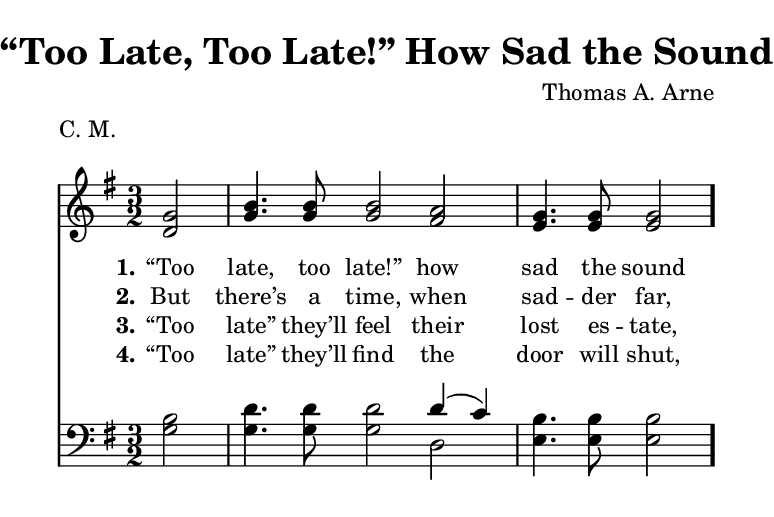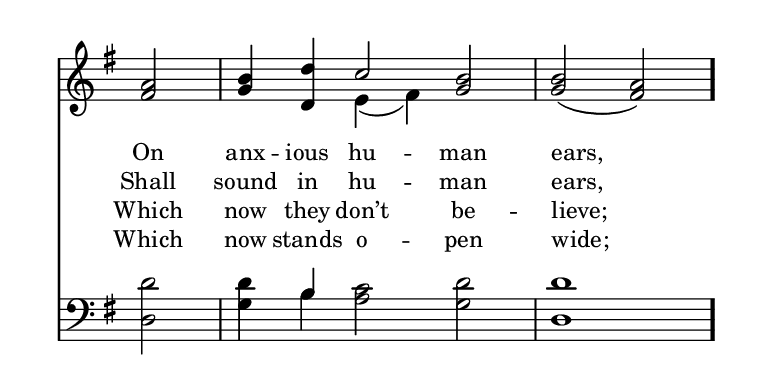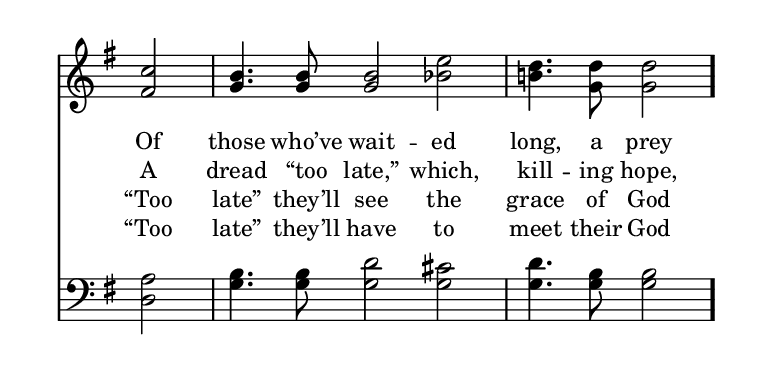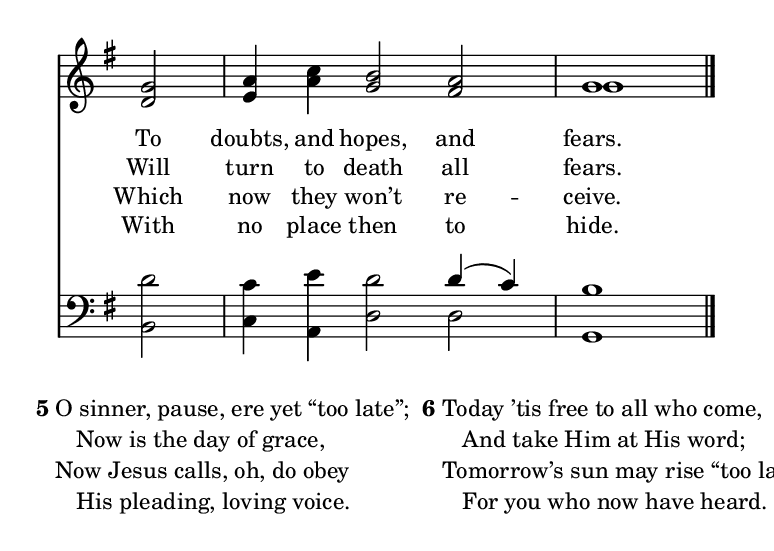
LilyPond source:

\include "common/global.ily"
\paper {
  \include "common/paper.ily"
  ragged-bottom = ##t
  page-count = 2
systems-per-page = 1

}

\header{
  %gospel
  hymnnumber = "46"
  title = "“Too Late, Too Late!” How Sad the Sound"
  tunename = "Arlington"
  meter = "C. M."
  poet = ""
  composer = "Thomas A. Arne" % see https://hymnary.org/tune/arlington_arne
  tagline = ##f
}

% for fermata in MIDI
ta = { \tempo 4=120 }
tb = { \tempo 4=60  }

patternAA = { c2 | c4. c8 c2 c2      | c4. c8 c2 }
patternAB = { c2 | c4. c8 c2 c4( c4) | c4. c8 c2 }
patternBA = { c2 | c4 c4 c2      c2      | c2( c2) }
patternBB = { c2 | c4 c4 c4( c4) c2      | c2( c2) }
patternBC = { c2 | c4 c4 c2      c2      | c1      }
patternBD = { c2 | c4 c4 c2      c4( c4) | c1      }

global = {
  \include "common/overrides.ily"
  \override Staff.TimeSignature.style = #'numbered
  \time 3/2
  \override Score.MetronomeMark.transparent = ##t % hide all fermata changes too
  \ta
  \key g \major
  \partial 2
  \autoBeamOff
}

notesSoprano = {
\global
\relative c'' {

  \changePitch \patternAA { g | b b b a | g g g }
  \changePitch \patternBA { a | b d c b | b a }
  \changePitch \patternAA { c | b b b e | d d d }
  \changePitch \patternBC { g, | a c b a | g }

  \bar "|."

}
}

notesAlto = {
\global
\relative e' {

  \changePitch \patternAA { d | g g g fis | e e e }
  \changePitch \patternBB { fis | g d e fis g | g fis }
  \changePitch \patternAA { fis | g g g bes | b! g g }
  \changePitch \patternBC { d | e a g fis | g }

}
}

notesTenor = {
\global
\relative a {

  \changePitch \patternAB { b | d d d d c | b b b }
  \changePitch \patternBC { d | d b c d | d }
  \changePitch \patternAA { a | b b d cis | d b b }
  \changePitch \patternBD { d | c e d d c | b }

}
}

notesBass = {
\global
\relative f {

  \changePitch \patternAA { g | g g g d | e e e }
  \changePitch \patternBC { d | g b a g | d }
  \changePitch \patternAA { d | g g g g | g g g }
  \changePitch \patternBC { b, | c a d d | g, }

}
}

wordsA = \lyricmode {
\set stanza = "1."

“Too late, too late!” how sad the sound \bar "."
On anx -- ious hu -- man ears, \bar "." \eogbreak
Of those who’ve wait -- ed long, a prey \bar "."
To doubts, and hopes, and fears. \bar "." \eogbreak

}

wordsB = \lyricmode {
\set stanza = "2."

But there’s a time, when sad -- der far,
Shall sound in hu -- man ears,
A dread “too late,” which, kill -- ing hope,
Will turn to death all fears.

}

wordsC = \lyricmode {
\set stanza = "3."

“Too late” they’ll feel their lost es -- tate,
Which now they don’t be -- lieve;
“Too late” they’ll see the grace of God
Which now they won’t re -- ceive.

}

wordsD = \lyricmode {
\set stanza = "4."

“Too late” they’ll find the door will shut,
Which now stands o -- pen wide;
“Too late” they’ll have to meet their God
With no place then to hide.

}

wordsE = \markuplist {

\line { O sinner, pause, ere yet “too late”; }
\line { { \hspace #2 } Now is the day of grace, }
\line { Now Jesus calls, oh, do obey }
\line { { \hspace #2 } His pleading, loving voice. }

}

wordsF = \markuplist {

\line { Today ’tis free to all who come, }
\line { { \hspace #2 } And take Him at His word; }
\line { Tomorrow’s sun may rise “too late” }
\line { { \hspace #2 } For you who now have heard. }

}

\score {
  \context ChoirStaff <<
    \context Staff = upper <<
      \set Staff.autoBeaming = ##f
      \set ChoirStaff.systemStartDelimiter = #'SystemStartBar
      \set ChoirStaff.printPartCombineTexts = ##f
      \partcombine #'(2 . 11) \notesSoprano \notesAlto
      \context NullVoice = sopranos { \voiceOne << \notesSoprano >> }
      \context Lyrics = one   \lyricsto sopranos \wordsA
      \context Lyrics = two   \lyricsto sopranos \wordsB
      \context Lyrics = three \lyricsto sopranos \wordsC
      \context Lyrics = four  \lyricsto sopranos \wordsD
    >>
    \context Staff = men <<
      \set Staff.autoBeaming = ##f
      \clef bass
      \set ChoirStaff.printPartCombineTexts = ##f
      \partcombine #'(2 . 11) \notesTenor \notesBass
    >>
  >>
  \layout {
    \include "common/layout.ily"
  }
  #(cond ((ly:get-option 'eog-midi-permitted) #{ \midi{
    \include "common/midi.ily"
  } #}))
}

\noPageBreak

\markup { \vcenter \column {
  \vspace #1
  \fill-line {
    \null
    \line{ \bold 5 \column { \wordsE } }
    \null
    \line{ \bold 6 \column { \wordsF } }
    \null
  }
} }

\version "2.19.49"  % necessary for upgrading to future LilyPond versions.

% vi:set et ts=2 sw=2 ai nocindent syntax=lilypond:
